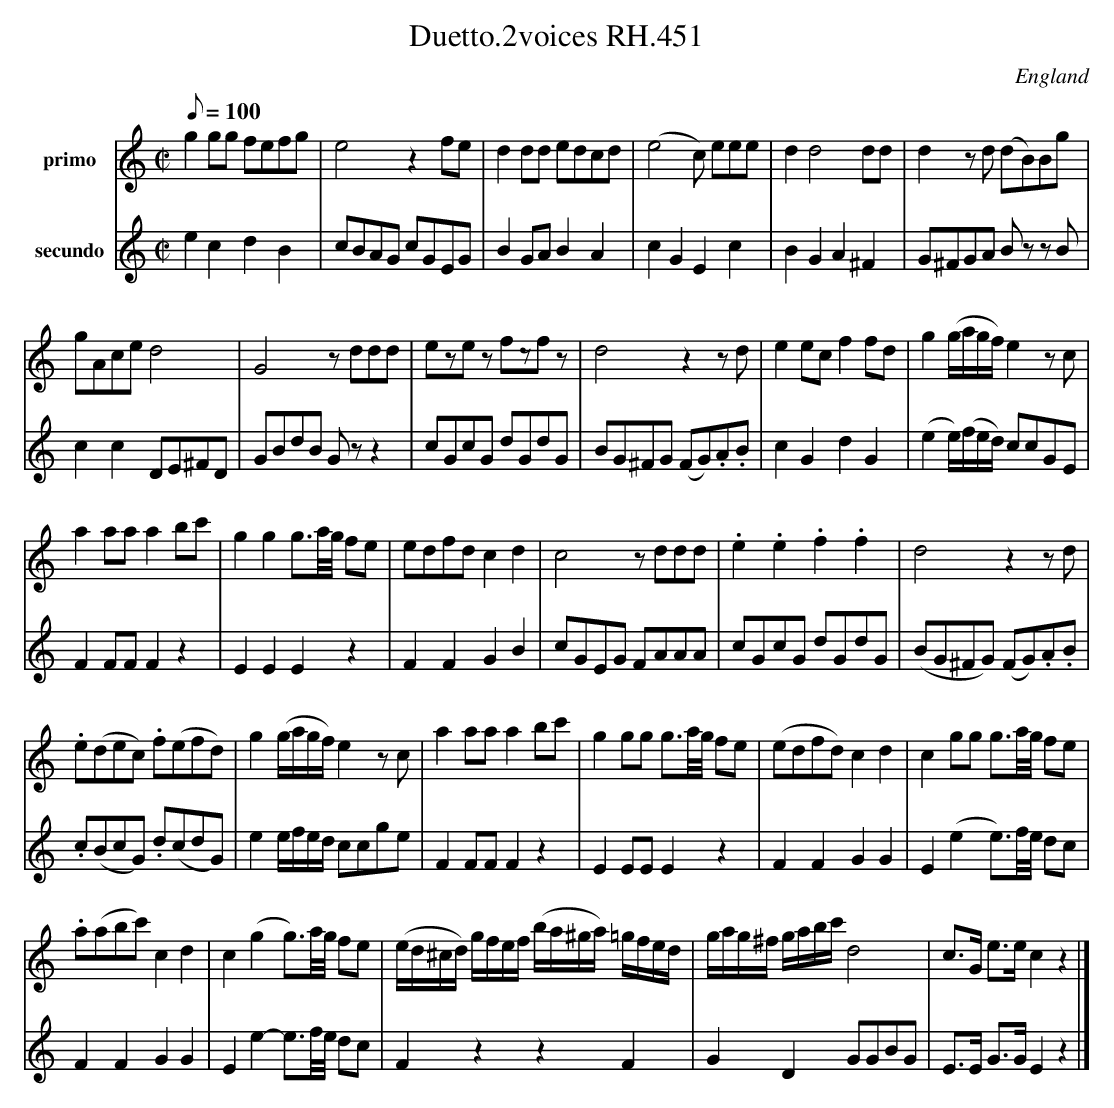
X:1
T:Duetto.2voices RH.451
L:1/8
M:C|
O:England
Q:100
V:1 name="primo"
V:2 name="secundo"
K:C
[V:1] g2gg fefg|e4z2fe|d2dd edcd|(e4c) eee|d2d4 dd|d2zd (dB)Bg|
[V:2] e2c2 d2B2|cBAG cGEG|B2GA B2A2|c2G2 E2c2|B2G2 A2^F2|G^FGA Bz zB|
[V:1] gAce d4|G4 zddd|ezez fzfz|d4 z2zd|e2ec f2fd|g2(g/a/g/f/) e2zc|
[V:2] c2c2 DE^FD|GBdB Gzz2|cGcG dGdG|BG^FG (FG).A.B|c2G2 d2G2|(e2e/)(f/e/d/) ccGE|
[V:1] a2aa a2bc'|g2g2 g3/a/4g/4 fe|edfd c2d2|c4 zddd|.e2.e2 .f2.f2|d4 z2zd|
[V:2] F2FF F2z2|E2E2 E2z2|F2F2 G2B2|cGEG FAAA|cGcG dGdG|(BG^FG) (FG).A.B|
[V:1] .e(dec) .f(efd)|g2(g/a/g/f/) e2zc|a2aa a2bc'|g2gg g3/a/4g/4 fe|(edfd) c2d2|c2gg g3/a/4g/4 fe|
[V:2] .c(BcG) .d(cdG)|e2e/f/e/d/ ccge|F2FF F2z2|E2EE E2z2|F2F2 G2G2|E2(e2 e3/)f/4e/4 dc|
[V:1] .a(abc') c2d2|c2(g2 g3/)a/4g/4 fe|(e/d/^c/d/) g/f/e/f/ (b/a/^g/a/) =g/f/e/d/|g/a/g/^f/ g/a/b/c'/d4|c>G e>e c2z2|]
[V:2] F2F2 G2G2|E2e2- e3/f/4e/4 dc|F2z2 z2F2|G2D2 GGBG|E>E G>G E2z2|]
